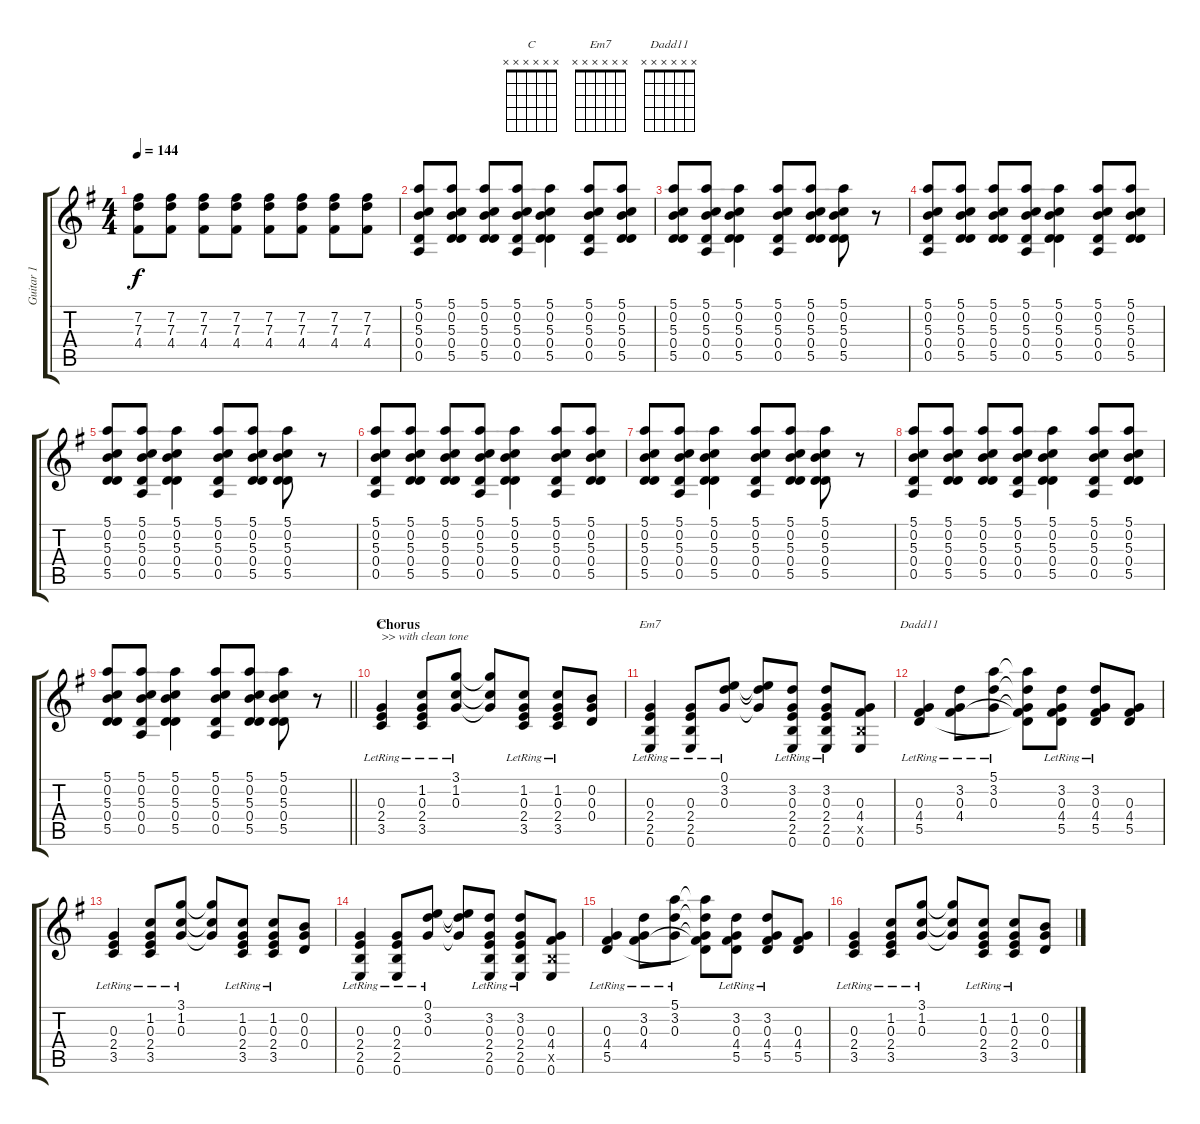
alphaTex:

\track ("Guitar 1" "Guitar 1") {instrument distortionguitar}
\staff {score tabs}
\tuning (E4 B3 G3 D3 A2 E2) {hide}
\chord ("C" x x x x x x)
\chord ("Em7" x x x x x x)
\chord ("Dadd11" x x x x x x)
\ts (4 4)
\tempo 144
\clef g2
\ks g
(7.2 7.3 4.4).8{dy f} (7.2 7.3 4.4).8 (7.2 7.3 4.4).8 (7.2 7.3 4.4).8 (7.2 7.3 4.4).8 (7.2 7.3 4.4).8 (7.2 7.3 4.4).8 (7.2 7.3 4.4).8 |
(5.1 0.2 5.3 0.4 0.5).8 (5.1 0.2 5.3 0.4 5.5).8 (5.1 0.2 5.3 0.4 5.5).8 (5.1 0.2 5.3 0.4 0.5).8 (5.1 0.2 5.3 0.4 5.5).4 (5.1 0.2 5.3 0.4 0.5).8 (5.1 0.2 5.3 0.4 5.5).8 |
(5.1 0.2 5.3 0.4 5.5).8 (5.1 0.2 5.3 0.4 0.5).8 (5.1 0.2 5.3 0.4 5.5).4 (5.1 0.2 5.3 0.4 0.5).8 (5.1 0.2 5.3 0.4 5.5).8 (5.1 0.2 5.3 0.4 5.5).8 r.8 |
(5.1 0.2 5.3 0.4 0.5).8 (5.1 0.2 5.3 0.4 5.5).8 (5.1 0.2 5.3 0.4 5.5).8 (5.1 0.2 5.3 0.4 0.5).8 (5.1 0.2 5.3 0.4 5.5).4 (5.1 0.2 5.3 0.4 0.5).8 (5.1 0.2 5.3 0.4 5.5).8 |
(5.1 0.2 5.3 0.4 5.5).8 (5.1 0.2 5.3 0.4 0.5).8 (5.1 0.2 5.3 0.4 5.5).4 (5.1 0.2 5.3 0.4 0.5).8 (5.1 0.2 5.3 0.4 5.5).8 (5.1 0.2 5.3 0.4 5.5).8 r.8 |
(5.1 0.2 5.3 0.4 0.5).8 (5.1 0.2 5.3 0.4 5.5).8 (5.1 0.2 5.3 0.4 5.5).8 (5.1 0.2 5.3 0.4 0.5).8 (5.1 0.2 5.3 0.4 5.5).4 (5.1 0.2 5.3 0.4 0.5).8 (5.1 0.2 5.3 0.4 5.5).8 |
(5.1 0.2 5.3 0.4 5.5).8 (5.1 0.2 5.3 0.4 0.5).8 (5.1 0.2 5.3 0.4 5.5).4 (5.1 0.2 5.3 0.4 0.5).8 (5.1 0.2 5.3 0.4 5.5).8 (5.1 0.2 5.3 0.4 5.5).8 r.8 |
(5.1 0.2 5.3 0.4 0.5).8 (5.1 0.2 5.3 0.4 5.5).8 (5.1 0.2 5.3 0.4 5.5).8 (5.1 0.2 5.3 0.4 0.5).8 (5.1 0.2 5.3 0.4 5.5).4 (5.1 0.2 5.3 0.4 0.5).8 (5.1 0.2 5.3 0.4 5.5).8 |
\barLineRight lightlight
(5.1 0.2 5.3 0.4 5.5).8 (5.1 0.2 5.3 0.4 0.5).8 (5.1 0.2 5.3 0.4 5.5).4 (5.1 0.2 5.3 0.4 0.5).8 (5.1 0.2 5.3 0.4 5.5).8 (5.1 0.2 5.3 0.4 5.5).8 r.8 |
\section ("" "Chorus")
(0.3{lr} 2.4{lr} 3.5{lr}).4{ch "C" txt ">> with clean tone" instrument electricguitarclean} (1.2{lr} 0.3{lr} 2.4{lr} 3.5{lr}).8 (3.1{lr} 1.2{lr} 0.3{lr}).8 (3.1{t} 1.2{t} 0.3{t}).8 (1.2{lr} 0.3{lr} 2.4{lr} 3.5{lr}).8 (1.2{lr} 0.3{lr} 2.4{lr} 3.5{lr}).8 (0.2 0.3 0.4).8 |
(0.3{lr} 2.4{lr} 2.5{lr} 0.6{lr}).4{ch "Em7"} (0.3{lr} 2.4{lr} 2.5{lr} 0.6{lr}).8 (0.1{lr} 3.2{lr} 0.3{lr}).8 (0.1{t} 3.2{t} 0.3{t}).8 (3.2{lr} 0.3{lr} 2.4 2.5{lr} 0.6{lr}).8 (3.2{lr} 0.3{lr} 2.4 2.5{lr} 0.6{lr}).8 (0.3 4.4 2.5{x} 0.6).8 |
(0.3{lr} 4.4{lr} 5.5{lr}).4{ch "Dadd11"} (3.2{lr} 0.3{lr} 4.4{lr}).8 (5.1{lr} 3.2{lr} 0.3{lr}).8 (5.1{t} 3.2{t} 0.3{t} 4.4{t} 5.5{t}).8 (3.2{lr} 0.3{lr} 4.4{lr} 5.5{lr}).8 (3.2{lr} 0.3{lr} 4.4{lr} 5.5{lr}).8 (0.3 4.4 5.5).8 |
(0.3{lr} 2.4{lr} 3.5{lr}).4 (1.2{lr} 0.3{lr} 2.4{lr} 3.5{lr}).8 (3.1{lr} 1.2{lr} 0.3{lr}).8 (3.1{t} 1.2{t} 0.3{t}).8 (1.2{lr} 0.3{lr} 2.4{lr} 3.5{lr}).8 (1.2{lr} 0.3{lr} 2.4{lr} 3.5{lr}).8 (0.2 0.3 0.4).8 |
(0.3{lr} 2.4{lr} 2.5{lr} 0.6{lr}).4 (0.3{lr} 2.4{lr} 2.5{lr} 0.6{lr}).8 (0.1{lr} 3.2{lr} 0.3{lr}).8 (0.1{t} 3.2{t} 0.3{t}).8 (3.2{lr} 0.3{lr} 2.4 2.5{lr} 0.6{lr}).8 (3.2{lr} 0.3{lr} 2.4 2.5{lr} 0.6{lr}).8 (0.3 4.4 2.5{x} 0.6).8 |
(0.3{lr} 4.4{lr} 5.5{lr}).4 (3.2{lr} 0.3{lr} 4.4{lr}).8 (5.1{lr} 3.2{lr} 0.3{lr}).8 (5.1{t} 3.2{t} 0.3{t} 4.4{t} 5.5{t}).8 (3.2{lr} 0.3{lr} 4.4{lr} 5.5{lr}).8 (3.2{lr} 0.3{lr} 4.4{lr} 5.5{lr}).8 (0.3 4.4 5.5).8 |
(0.3{lr} 2.4{lr} 3.5{lr}).4 (1.2{lr} 0.3{lr} 2.4{lr} 3.5{lr}).8 (3.1{lr} 1.2{lr} 0.3{lr}).8 (3.1{t} 1.2{t} 0.3{t}).8 (1.2{lr} 0.3{lr} 2.4{lr} 3.5{lr}).8 (1.2{lr} 0.3{lr} 2.4{lr} 3.5{lr}).8 (0.2 0.3 0.4).8
